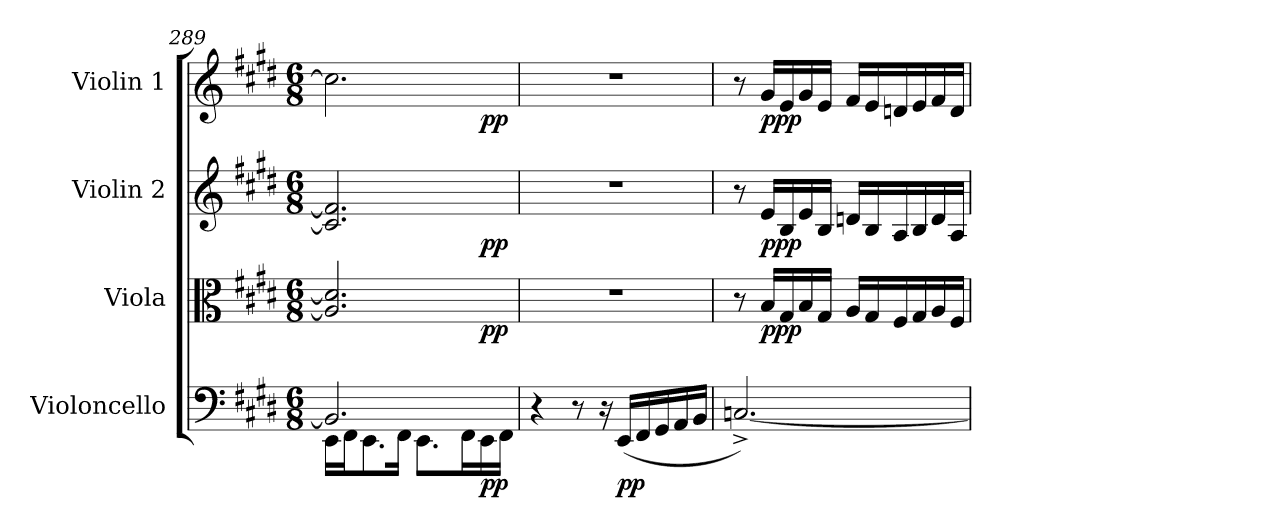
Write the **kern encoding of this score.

**kern	**dynam	**kern	**dynam	**kern	**dynam	**kern	**dynam
*part4	*part4	*part3	*part3	*part2	*part2	*part1	*part1
*staff4	*staff4	*staff3	*staff3	*staff2	*staff2	*staff1	*staff1
*I"Violoncello	*	*I"Viola	*	*I"Violin 2	*	*I"Violin 1	*
*I'Vc	*	*I'Vla	*	*I'Vln	*	*I'Vln	*
*clefF4	*	*clefC3	*	*clefG2	*	*clefG2	*
*k[f#c#g#d#]	*	*k[f#c#g#d#]	*	*k[f#c#g#d#]	*	*k[f#c#g#d#]	*
*M6/8	*	*M6/8	*	*M6/8	*	*M6/8	*
=289	=289	=289	=289	=289	=289	=289	=289
*^	*	*^	*	*^	*	*^	*
2.BB/]	16EE\LL	.	2.A/] 2.d#/]	2ryy	.	2.c#/] 2.f#/]	2ryy	.	2.cc#\]	2ryy	.
.	16FF#\J	.	.	.	.	.	.	.	.	.	.
.	8.EE\	.	.	.	.	.	.	.	.	.	.
.	16FF#\Jk	.	.	.	.	.	.	.	.	.	.
.	8.EE\L	.	.	.	.	.	.	.	.	.	.
.	.	.	.	8ryy	.	.	8ryy	.	.	8ryy	.
.	16FF#\L	.	.	.	.	.	.	.	.	.	.
!	!	!LO:DY:b	!	!	!LO:DY:b	!	!	!LO:DY:b	!	!	!LO:DY:b
.	16EE\	pp	.	8ryy	pp	.	8ryy	pp	.	8ryy	pp
.	16FF#\JJ	.	.	.	.	.	.	.	.	.	.
*v	*v	*	*	*	*	*v	*v	*	*v	*v	*
*	*	*v	*v	*	*	*	*	*
!!LO:LB:g=z
=290	=290	=290	=290	=290	=290	=290	=290
4r	.	2.r	.	2.r	.	2.r	.
8r	.	.	.	.	.	.	.
16r	.	.	.	.	.	.	.
!	!LO:DY:b	!	!	!	!	!	!
(16EE/LL	pp	.	.	.	.	.	.
16FF#/	.	.	.	.	.	.	.
16GG#/	.	.	.	.	.	.	.
16AA/	.	.	.	.	.	.	.
16BB/JJ	.	.	.	.	.	.	.
=291	=291	=291	=291	=291	=291	=291	=291
[2.Cn^/)	.	8r	.	8r	.	8r	.
!	!	!	!LO:DY:b	!	!LO:DY:b	!	!LO:DY:b
.	.	16B/LL	ppp	16e/LL	ppp	16g#/LL	ppp
.	.	16G#/	.	16B/	.	16e/	.
.	.	16B/	.	16e/	.	16g#/	.
.	.	16G#/JJ	.	16B/JJ	.	16e/JJ	.
.	.	16A/LL	.	16dn/LL	.	16f#/LL	.
.	.	16G#/	.	16B/	.	16e/	.
.	.	16F#/	.	16A/	.	16dn/	.
.	.	16G#/	.	16B/	.	16e/	.
.	.	16A/	.	16d/	.	16f#/	.
.	.	16F#/JJ	.	16A/JJ	.	16d/JJ	.
=	=	=	=	=	=	=	=
*-	*-	*-	*-	*-	*-	*-	*-
